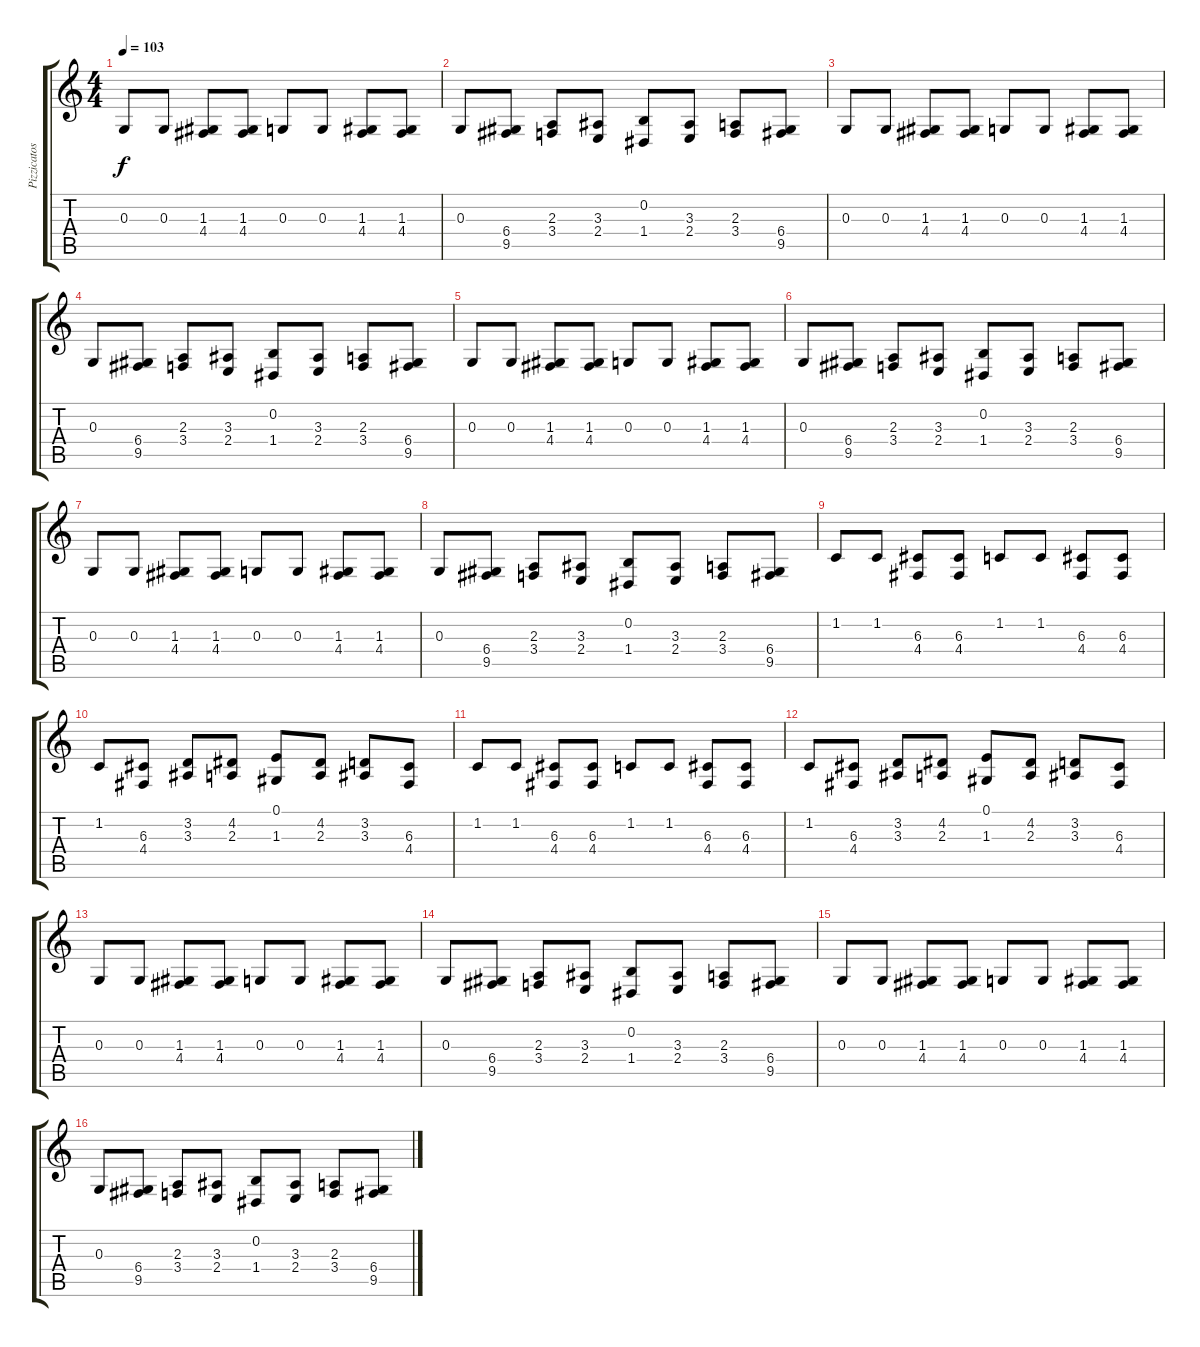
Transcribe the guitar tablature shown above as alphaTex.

\track ("Pizzicatos" "Pizzicatos") {instrument pizzicatostrings}
\staff {score tabs}
\tuning (E4 B3 G3 D3 A2 E2) {hide}
\ts (4 4)
\tempo 103
\clef g2
\ks c
0.3.8{dy f instrument pizzicatostrings} 0.3.8 (1.3 4.4).8 (1.3 4.4).8 0.3.8 0.3.8 (1.3 4.4).8 (1.3 4.4).8 |
0.3.8 (6.4 9.5).8 (2.3 3.4).8 (3.3 2.4).8 (0.2 1.4).8 (3.3 2.4).8 (2.3 3.4).8 (6.4 9.5).8 |
0.3.8 0.3.8 (1.3 4.4).8 (1.3 4.4).8 0.3.8 0.3.8 (1.3 4.4).8 (1.3 4.4).8 |
0.3.8 (6.4 9.5).8 (2.3 3.4).8 (3.3 2.4).8 (0.2 1.4).8 (3.3 2.4).8 (2.3 3.4).8 (6.4 9.5).8 |
0.3.8 0.3.8 (1.3 4.4).8 (1.3 4.4).8 0.3.8 0.3.8 (1.3 4.4).8 (1.3 4.4).8 |
0.3.8 (6.4 9.5).8 (2.3 3.4).8 (3.3 2.4).8 (0.2 1.4).8 (3.3 2.4).8 (2.3 3.4).8 (6.4 9.5).8 |
0.3.8 0.3.8 (1.3 4.4).8 (1.3 4.4).8 0.3.8 0.3.8 (1.3 4.4).8 (1.3 4.4).8 |
0.3.8 (6.4 9.5).8 (2.3 3.4).8 (3.3 2.4).8 (0.2 1.4).8 (3.3 2.4).8 (2.3 3.4).8 (6.4 9.5).8 |
1.2.8 1.2.8 (6.3 4.4).8 (6.3 4.4).8 1.2.8 1.2.8 (6.3 4.4).8 (6.3 4.4).8 |
1.2.8 (6.3 4.4).8 (3.2 3.3).8 (4.2 2.3).8 (0.1 1.3).8 (4.2 2.3).8 (3.2 3.3).8 (6.3 4.4).8 |
1.2.8 1.2.8 (6.3 4.4).8 (6.3 4.4).8 1.2.8 1.2.8 (6.3 4.4).8 (6.3 4.4).8 |
1.2.8 (6.3 4.4).8 (3.2 3.3).8 (4.2 2.3).8 (0.1 1.3).8 (4.2 2.3).8 (3.2 3.3).8 (6.3 4.4).8 |
0.3.8 0.3.8 (1.3 4.4).8 (1.3 4.4).8 0.3.8 0.3.8 (1.3 4.4).8 (1.3 4.4).8 |
0.3.8 (6.4 9.5).8 (2.3 3.4).8 (3.3 2.4).8 (0.2 1.4).8 (3.3 2.4).8 (2.3 3.4).8 (6.4 9.5).8 |
0.3.8 0.3.8 (1.3 4.4).8 (1.3 4.4).8 0.3.8 0.3.8 (1.3 4.4).8 (1.3 4.4).8 |
0.3.8 (6.4 9.5).8 (2.3 3.4).8 (3.3 2.4).8 (0.2 1.4).8 (3.3 2.4).8 (2.3 3.4).8 (6.4 9.5).8
